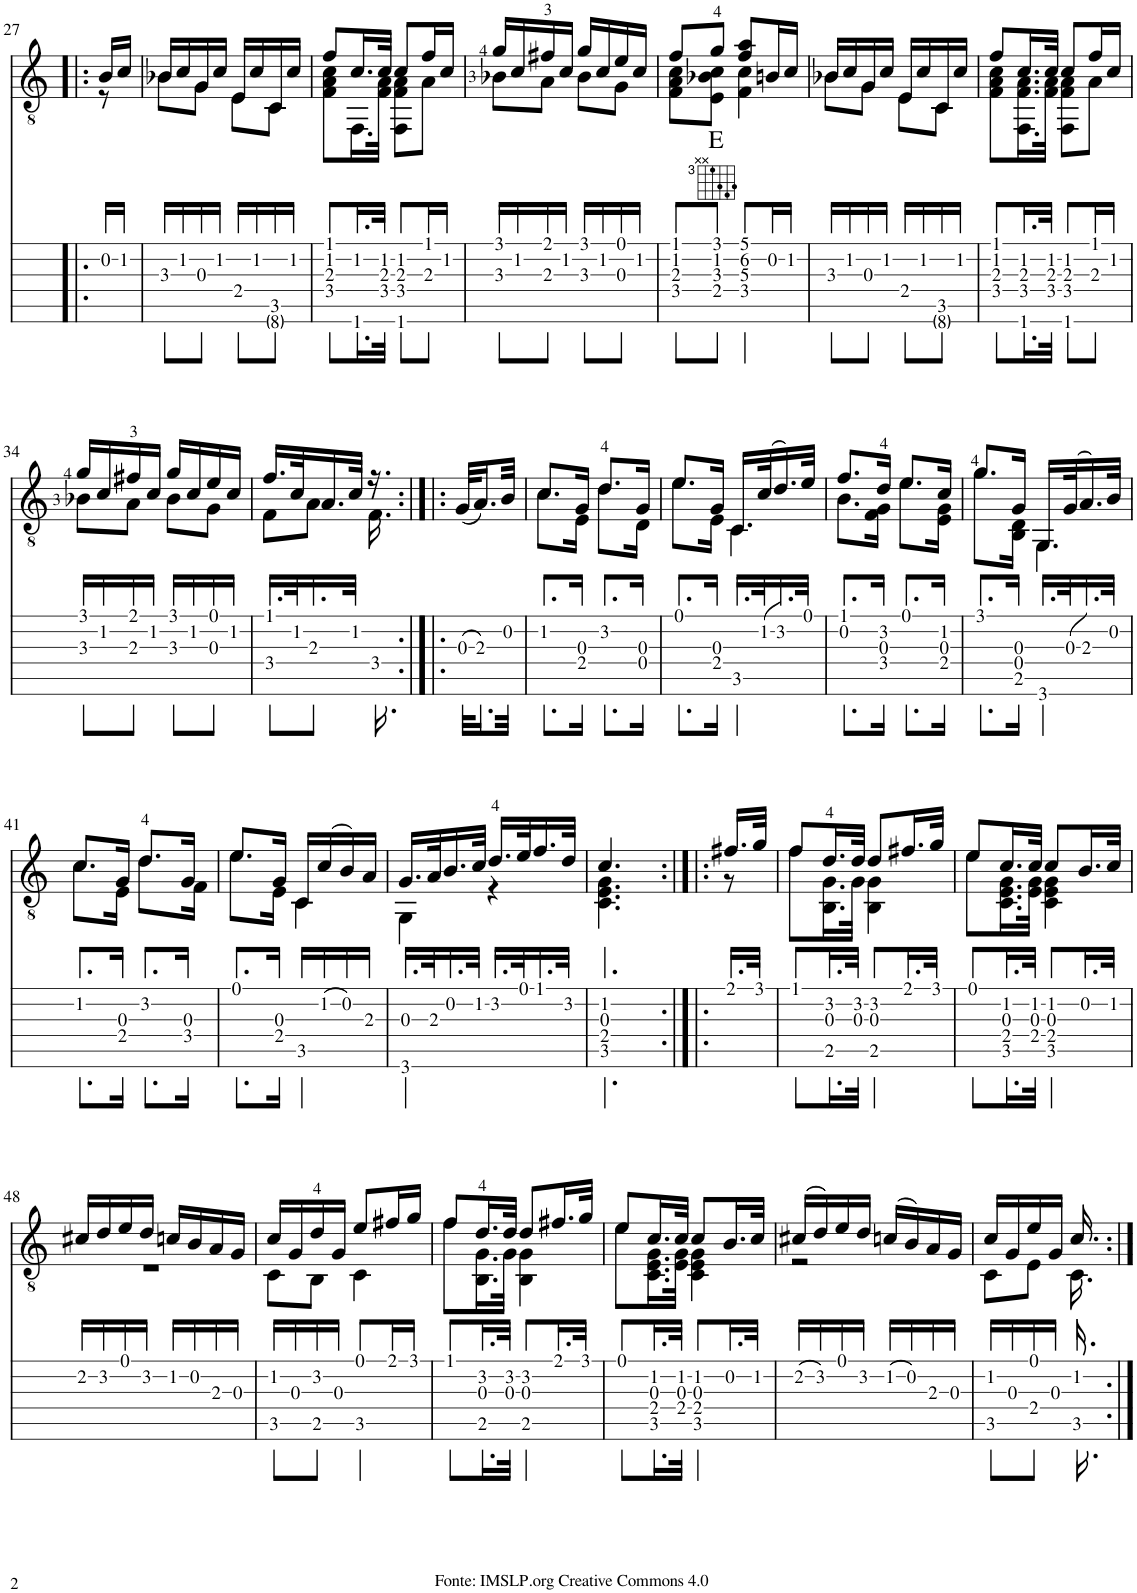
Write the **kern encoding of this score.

**kern	**harte	**kern
*part2	*part2	*part1
*staff2	*	*staff1
*I"Chitarra classica (Intavolatura)	*	*I"Classical Guitar
!!LO:PB:g=z
*	*	*clefGv2
*k[]	*	*k[]
*M2/4	*	*M2/4
=27!|:	=27!|:	=27!|:
*^	*	*^
16B/LL	8r	.	16B/LL	8r
16c/JJ	.	.	16c/JJ	.
=28	=28	=28	=28	=28
16B-X/LL	8B-\L	.	16B-X/LL	8B-\L
16c/	.	.	16c/	.
16G/	8G\J	.	16G/	8G\J
16c/JJ	.	.	16c/JJ	.
16E/LL	8E\L	.	16E/LL	8E\L
16c/	.	.	16c/	.
16C/	8C\J	.	16C/	8C\J
16c/JJ	.	.	16c/JJ	.
=29	=29	=29	=29	=29
8f/L	8F\ 8A\ 8c\L	.	8f/L	8F\ 8A\ 8c\L
16.c/L	16.FF\L	.	16.c/L	16.FF\L
32c/JJk	32F\ 32A\JJk	.	32c/JJk	32F\ 32A\JJk
8c/L	8FF\ 8F\ 8A\L	.	8c/L	8FF\ 8F\ 8A\L
16f/L	8A\J	.	16f/L	8A\J
16c/JJ	.	.	16c/JJ	.
=30	=30	=30	=30	=30
16g/LL	8B-X\L	.	16g/LL	8B-X\L
16c/	.	.	16c/	.
16f#X/	8A\J	.	16f#X/	8A\J
16c/JJ	.	.	16c/JJ	.
16g/LL	8B-\L	.	16g/LL	8B-\L
16c/	.	.	16c/	.
16e/	8G\J	.	16e/	8G\J
16c/JJ	.	.	16c/JJ	.
=31	=31	=31	=31	=31
8f/L	8F\ 8A\ 8c\L	.	8f/L	8F\ 8A\ 8c\L
8g/J	8E\ 8B-X\ 8c\J	.	8g/J	8E\ 8B-X\ 8c\J
8f/ 8a/L	4F\ 4c\	E:maj	8f/ 8a/L	4F\ 4c\
16Bn/L	.	.	16Bn/L	.
16c/JJ	.	.	16c/JJ	.
=32	=32	=32	=32	=32
16B-X/LL	8B-\L	.	16B-X/LL	8B-\L
16c/	.	.	16c/	.
16G/	8G\J	.	16G/	8G\J
16c/JJ	.	.	16c/JJ	.
16E/LL	8E\L	.	16E/LL	8E\L
16c/	.	.	16c/	.
16C/	8C\J	.	16C/	8C\J
16c/JJ	.	.	16c/JJ	.
=33	=33	=33	=33	=33
8f/L	8F\ 8A\ 8c\L	.	8f/L	8F\ 8A\ 8c\L
16.c/L	16.FF\ 16.F\ 16.A\L	.	16.c/L	16.FF\ 16.F\ 16.A\L
32c/JJk	32F\ 32A\JJk	.	32c/JJk	32F\ 32A\JJk
8c/L	8FF\ 8F\ 8A\L	.	8c/L	8FF\ 8F\ 8A\L
16f/L	8A\J	.	16f/L	8A\J
16c/JJ	.	.	16c/JJ	.
!!LO:LB:g=z	!!
=34	=34	=34	=34	=34
16g/LL	8B-X\L	.	16g/LL	8B-X\L
16c/	.	.	16c/	.
16f#X/	8A\J	.	16f#X/	8A\J
16c/JJ	.	.	16c/JJ	.
16g/LL	8B-\L	.	16g/LL	8B-\L
16c/	.	.	16c/	.
16e/	8G\J	.	16e/	8G\J
16c/JJ	.	.	16c/JJ	.
=35	=35	=35	=35	=35
16.f/LL	8F\L	.	16.f/LL	8F\L
32c/K	.	.	32c/K	.
16.A/	8A\J	.	16.A/	8A\J
32c/JJk	.	.	32c/JJk	.
16.r	16.F\	.	16.r	16.F\
*v	*v	*	*	*
*	*	*v	*v
=36:|!|:	=36:|!|:	=36:|!|:
(32G\KLL	.	(32G/KLL
16.A\)	.	16.A/)
32B\JJk	.	32B/JJk
=37	=37	=37
*^	*	*^
8.c/L	8.c\L	.	8.c/L	8.c\L
16G/Jk	16E\Jk	.	16G/Jk	16E\Jk
8.d/L	8.d\L	.	8.d/L	8.d\L
16G/Jk	16D\Jk	.	16G/Jk	16D\Jk
=38	=38	=38	=38	=38
8.e/L	8.e\L	.	8.e/L	8.e\L
16G/Jk	16E\Jk	.	16G/Jk	16E\Jk
16.C/LL	4C\	.	16.C/LL	4C\
(32c/K	.	.	(32c/K	.
16.d/)	.	.	16.d/)	.
32e/JJk	.	.	32e/JJk	.
=39	=39	=39	=39	=39
8.f/L	8.B\L	.	8.f/L	8.B\L
16d/Jk	16F\ 16G\Jk	.	16d/Jk	16F\ 16G\Jk
8.e/L	8.e\L	.	8.e/L	8.e\L
16c/Jk	16E\ 16G\Jk	.	16c/Jk	16E\ 16G\Jk
=40	=40	=40	=40	=40
8.g/L	8.g\L	.	8.g/L	8.g\L
16G/Jk	16BB\ 16D\Jk	.	16G/Jk	16BB\ 16D\Jk
16.GG/LL	4GG\	.	16.GG/LL	4GG\
(32G/K	.	.	(32G/K	.
16.A/)	.	.	16.A/)	.
32B/JJk	.	.	32B/JJk	.
!!LO:LB:g=z	!!
=41	=41	=41	=41	=41
8.c/L	8.c\L	.	8.c/L	8.c\L
16G/Jk	16E\Jk	.	16G/Jk	16E\Jk
8.d/L	8.d\L	.	8.d/L	8.d\L
16G/Jk	16F\Jk	.	16G/Jk	16F\Jk
=42	=42	=42	=42	=42
8.e/L	8.e\L	.	8.e/L	8.e\L
16G/Jk	16E\Jk	.	16G/Jk	16E\Jk
16C/LL	4C\	.	16C/LL	4C\
(16c/	.	.	(16c/	.
16B/)	.	.	16B/)	.
16A/JJ	.	.	16A/JJ	.
=43	=43	=43	=43	=43
16.G/LL	4GG\	.	16.G/LL	4GG\
32A/K	.	.	32A/K	.
16.B/	.	.	16.B/	.
32c/JJk	.	.	32c/JJk	.
16.d/LL	4r	.	16.d/LL	4r
32e/K	.	.	32e/K	.
16.f/	.	.	16.f/	.
32d/JJk	.	.	32d/JJk	.
=44	=44	=44	=44	=44
4.c/	4.C\ 4.E\ 4.G\	.	4.c/	4.C\ 4.E\ 4.G\
=45:|!|:	=45:|!|:	=45:|!|:	=45:|!|:	=45:|!|:
16.f#X/LL	8r	.	16.f#X/LL	8r
32g/JJk	.	.	32g/JJk	.
=46	=46	=46	=46	=46
8f/L	8f\L	.	8f/L	8f\L
16.d/L	16.BB\ 16.G\L	.	16.d/L	16.BB\ 16.G\L
32d/JJk	32G\JJk	.	32d/JJk	32G\JJk
8d/L	4BB\ 4G\	.	8d/L	4BB\ 4G\
16.f#X/L	.	.	16.f#X/L	.
32g/JJk	.	.	32g/JJk	.
=47	=47	=47	=47	=47
8e/L	8e\L	.	8e/L	8e\L
16.c/L	16.C\ 16.E\ 16.G\L	.	16.c/L	16.C\ 16.E\ 16.G\L
32c/JJk	32E\ 32G\JJk	.	32c/JJk	32E\ 32G\JJk
8c/L	4C\ 4E\ 4G\	.	8c/L	4C\ 4E\ 4G\
16.B/L	.	.	16.B/L	.
32c/JJk	.	.	32c/JJk	.
!!LO:LB:g=z	!!
=48	=48	=48	=48	=48
16c#X/LL	2r	.	16c#X/LL	2r
16d/	.	.	16d/	.
16e/	.	.	16e/	.
16d/JJ	.	.	16d/JJ	.
16cn/LL	.	.	16cn/LL	.
16B/	.	.	16B/	.
16A/	.	.	16A/	.
16G/JJ	.	.	16G/JJ	.
=49	=49	=49	=49	=49
16c/LL	8C\L	.	16c/LL	8C\L
16G/	.	.	16G/	.
16d/	8BB\J	.	16d/	8BB\J
16G/JJ	.	.	16G/JJ	.
8e/L	4C\	.	8e/L	4C\
16f#X/L	.	.	16f#X/L	.
16g/JJ	.	.	16g/JJ	.
=50	=50	=50	=50	=50
8f/L	8f\L	.	8f/L	8f\L
16.d/L	16.BB\ 16.G\L	.	16.d/L	16.BB\ 16.G\L
32d/JJk	32G\JJk	.	32d/JJk	32G\JJk
8d/L	4BB\ 4G\	.	8d/L	4BB\ 4G\
16.f#X/L	.	.	16.f#X/L	.
32g/JJk	.	.	32g/JJk	.
=51	=51	=51	=51	=51
8e/L	8e\L	.	8e/L	8e\L
16.c/L	16.C\ 16.E\ 16.G\L	.	16.c/L	16.C\ 16.E\ 16.G\L
32c/JJk	32E\ 32G\JJk	.	32c/JJk	32E\ 32G\JJk
8c/L	4C\ 4E\ 4G\	.	8c/L	4C\ 4E\ 4G\
16.B/L	.	.	16.B/L	.
32c/JJk	.	.	32c/JJk	.
=52	=52	=52	=52	=52
(16c#X/LL	2r	.	(16c#X/LL	2r
16d/)	.	.	16d/)	.
16e/	.	.	16e/	.
16d/JJ	.	.	16d/JJ	.
(16cn/LL	.	.	(16cn/LL	.
16B/)	.	.	16B/)	.
16A/	.	.	16A/	.
16G/JJ	.	.	16G/JJ	.
=53	=53	=53	=53	=53
16c/LL	8C\L	.	16c/LL	8C\L
16G/	.	.	16G/	.
16e/	8E\J	.	16e/	8E\J
16G/JJ	.	.	16G/JJ	.
16.c/	16.C\	.	16.c/	16.C\
*v	*v	*	*	*
*	*	*v	*v
=:|!	=:|!	=:|!
*-	*-	*-
